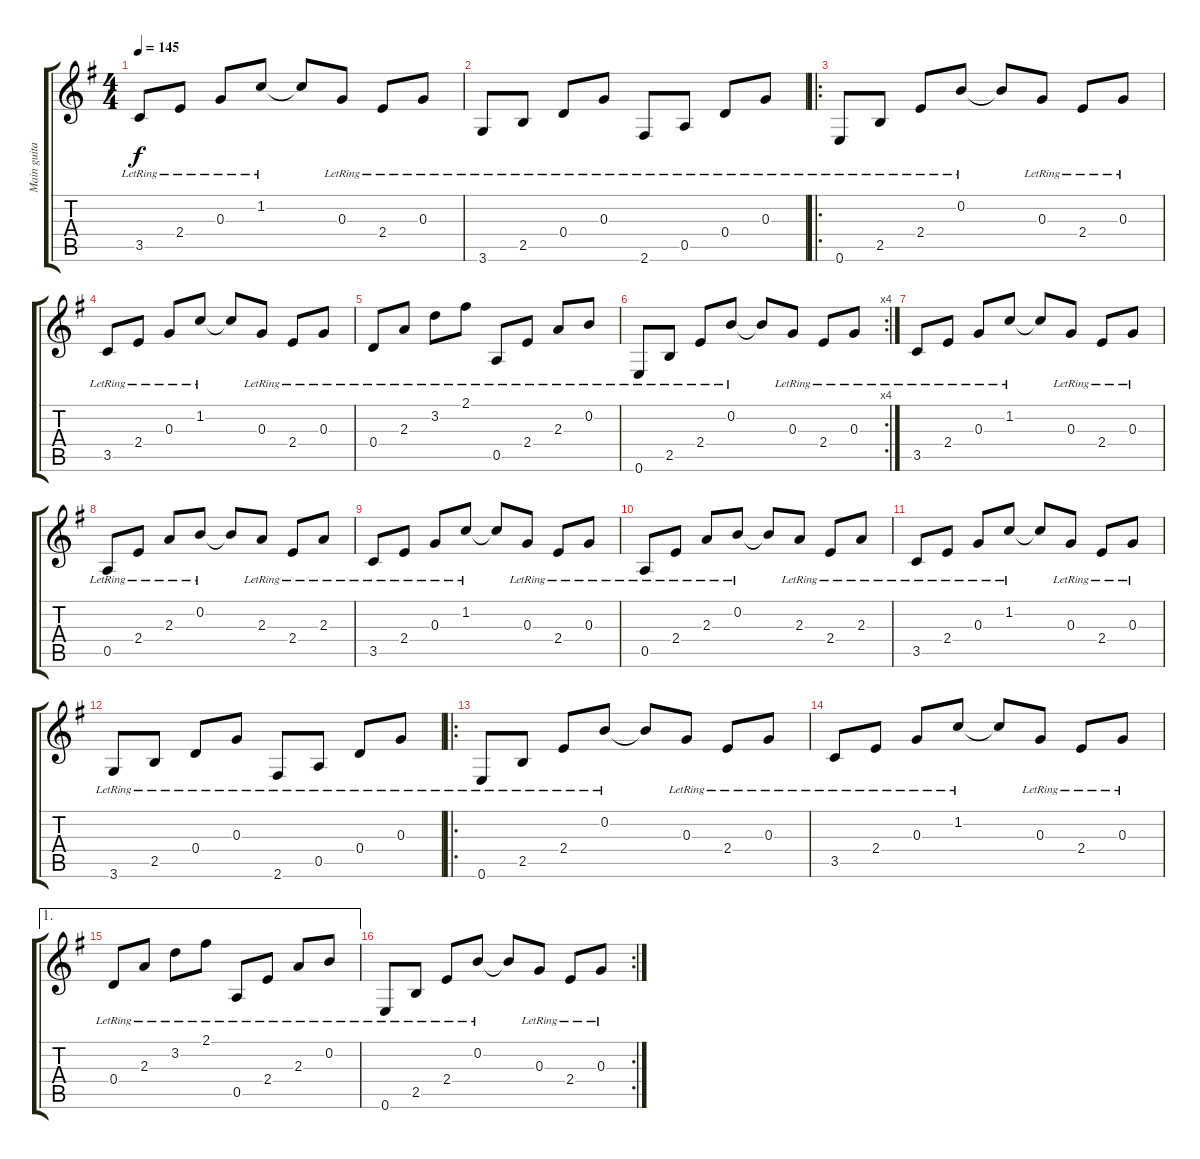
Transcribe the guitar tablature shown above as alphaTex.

\track ("Main guitar" "Main guita") {instrument acousticguitarsteel}
\staff {score tabs}
\tuning (E4 B3 G3 D3 A2 E2) {hide}
\ts (4 4)
\tempo 145
\clef g2
\ks eminor
3.5{lr}.8{dy f} 2.4{lr}.8 0.3{lr}.8 1.2{lr}.8 1.2{t}.8 0.3{lr}.8 2.4{lr}.8 0.3{lr}.8 |
3.6{lr}.8 2.5{lr}.8 0.4{lr}.8 0.3{lr}.8 2.6{lr}.8 0.5{lr}.8 0.4{lr}.8 0.3{lr}.8 |
\ro
0.6{lr}.8 2.5{lr}.8 2.4{lr}.8 0.2{lr}.8 0.2{t}.8 0.3{lr}.8 2.4{lr}.8 0.3{lr}.8 |
3.5{lr}.8 2.4{lr}.8 0.3{lr}.8 1.2{lr}.8 1.2{t}.8 0.3{lr}.8 2.4{lr}.8 0.3{lr}.8 |
0.4{lr}.8 2.3{lr}.8 3.2{lr}.8 2.1{lr}.8 0.5{lr}.8 2.4{lr}.8 2.3{lr}.8 0.2{lr}.8 |
\rc 4
0.6{lr}.8 2.5{lr}.8 2.4{lr}.8 0.2{lr}.8 0.2{t}.8 0.3{lr}.8 2.4{lr}.8 0.3{lr}.8 |
3.5{lr}.8 2.4{lr}.8 0.3{lr}.8 1.2{lr}.8 1.2{t}.8 0.3{lr}.8 2.4{lr}.8 0.3{lr}.8 |
0.5{lr}.8 2.4{lr}.8 2.3{lr}.8 0.2{lr}.8 0.2{t}.8 2.3{lr}.8 2.4{lr}.8 2.3{lr}.8 |
3.5{lr}.8 2.4{lr}.8 0.3{lr}.8 1.2{lr}.8 1.2{t}.8 0.3{lr}.8 2.4{lr}.8 0.3{lr}.8 |
0.5{lr}.8 2.4{lr}.8 2.3{lr}.8 0.2{lr}.8 0.2{t}.8 2.3{lr}.8 2.4{lr}.8 2.3{lr}.8 |
3.5{lr}.8 2.4{lr}.8 0.3{lr}.8 1.2{lr}.8 1.2{t}.8 0.3{lr}.8 2.4{lr}.8 0.3{lr}.8 |
3.6{lr}.8 2.5{lr}.8 0.4{lr}.8 0.3{lr}.8 2.6{lr}.8 0.5{lr}.8 0.4{lr}.8 0.3{lr}.8 |
\ro
0.6{lr}.8 2.5{lr}.8 2.4{lr}.8 0.2{lr}.8 0.2{t}.8 0.3{lr}.8 2.4{lr}.8 0.3{lr}.8 |
3.5{lr}.8 2.4{lr}.8 0.3{lr}.8 1.2{lr}.8 1.2{t}.8 0.3{lr}.8 2.4{lr}.8 0.3{lr}.8 |
\ae 1
0.4{lr}.8 2.3{lr}.8 3.2{lr}.8 2.1{lr}.8 0.5{lr}.8 2.4{lr}.8 2.3{lr}.8 0.2{lr}.8 |
\rc 2
0.6{lr}.8 2.5{lr}.8 2.4{lr}.8 0.2{lr}.8 0.2{t}.8 0.3{lr}.8 2.4{lr}.8 0.3{lr}.8
